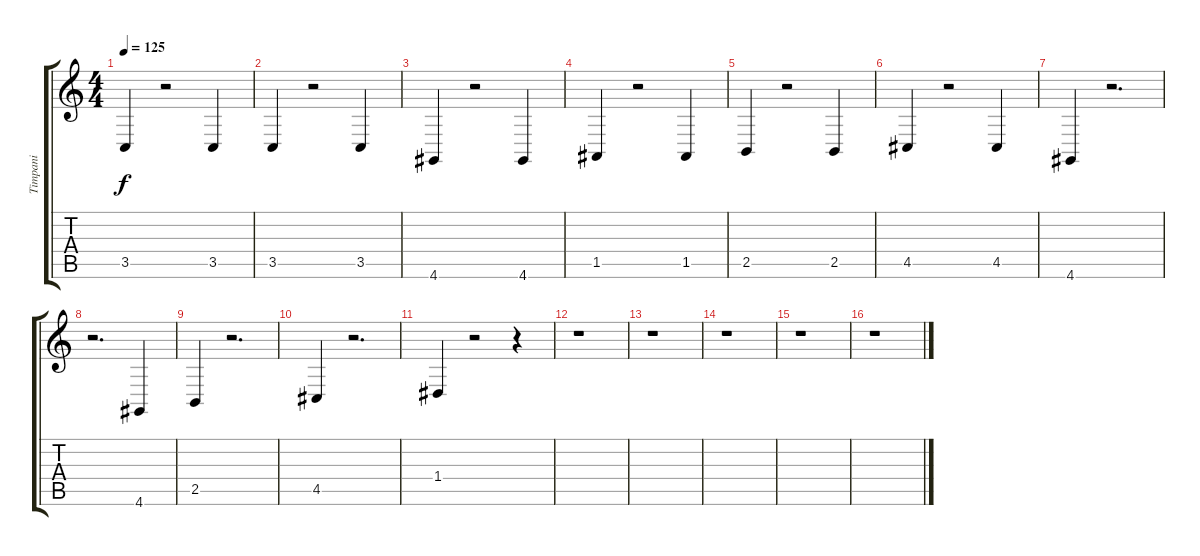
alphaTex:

\track ("Timpani" "Timpani") {instrument timpani}
\staff {score tabs}
\tuning (E4 B3 G3 D3 A2 E2) {hide}
\ts (4 4)
\tempo 125
\clef g2
\ks c
3.5.4{dy f} r.2 3.5.4 |
3.5.4 r.2 3.5.4 |
4.6.4 r.2 4.6.4 |
1.5.4 r.2 1.5.4 |
2.5.4 r.2 2.5.4 |
4.5.4 r.2 4.5.4 |
4.6.4 r.2{d} |
r.2{d} 4.6.4 |
2.5.4 r.2{d} |
4.5.4 r.2{d} |
1.4.4 r.2 r.4 |
r.1 |
r.1 |
r.1 |
r.1 |
r.1
